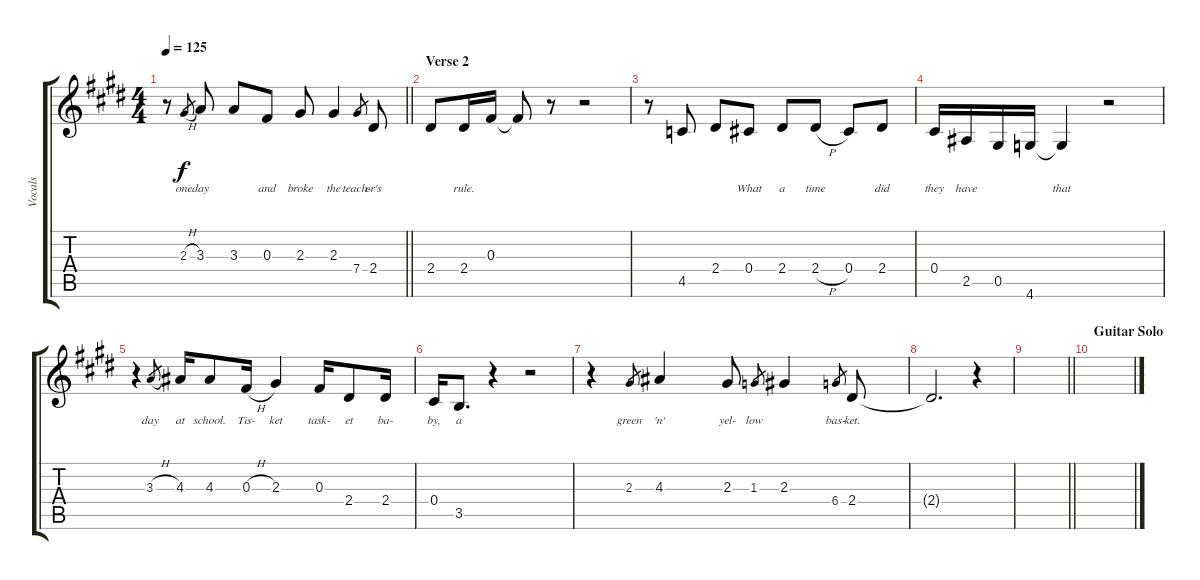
\track ("Vocals" "Vocals") {instrument electricguitarjazz}
\staff {score tabs}
\tuning (Eb4 Bb3 Gb3 Db3 Ab2 Eb2) {hide}
\ts (4 4)
\tempo 125
\clef g2
\barLineRight lightlight
\ks e
r.8{dy f} 2.3{h}.8{lyrics (0 "one") lyrics (1 "") lyrics (2 "") lyrics (3 "") lyrics (4 "") gr} 3.3.8{lyrics (0 "day") lyrics (1 "") lyrics (2 "") lyrics (3 "") lyrics (4 "")} 3.3.8{lyrics (0 "") lyrics (1 "") lyrics (2 "") lyrics (3 "") lyrics (4 "")} 0.3.8{lyrics (0 "and") lyrics (1 "") lyrics (2 "") lyrics (3 "") lyrics (4 "")} 2.3.8{lyrics (0 "broke") lyrics (1 "") lyrics (2 "") lyrics (3 "") lyrics (4 "")} 2.3.4{lyrics (0 "the") lyrics (1 "") lyrics (2 "") lyrics (3 "") lyrics (4 "")} 7.4.8{lyrics (0 "teach-") lyrics (1 "") lyrics (2 "") lyrics (3 "") lyrics (4 "") gr} 2.4.8{lyrics (0 "er's") lyrics (1 "") lyrics (2 "") lyrics (3 "") lyrics (4 "")} |
\section ("" "Verse 2")
2.4.8{lyrics (0 "") lyrics (1 "") lyrics (2 "") lyrics (3 "") lyrics (4 "")} 2.4.16{lyrics (0 "rule.") lyrics (1 "") lyrics (2 "") lyrics (3 "") lyrics (4 "")} 0.3.16{lyrics (0 "") lyrics (1 "") lyrics (2 "") lyrics (3 "") lyrics (4 "")} 0.3{t}.8{lyrics (0 "") lyrics (1 "") lyrics (2 "") lyrics (3 "") lyrics (4 "")} r.8 r.2 |
r.8 4.5.8{lyrics (0 "") lyrics (1 "") lyrics (2 "") lyrics (3 "") lyrics (4 "")} 2.4.8{lyrics (0 "") lyrics (1 "") lyrics (2 "") lyrics (3 "") lyrics (4 "")} 0.4.8{lyrics (0 "What") lyrics (1 "") lyrics (2 "") lyrics (3 "") lyrics (4 "")} 2.4.8{lyrics (0 "a") lyrics (1 "") lyrics (2 "") lyrics (3 "") lyrics (4 "")} 2.4{h}.8{lyrics (0 "time") lyrics (1 "") lyrics (2 "") lyrics (3 "") lyrics (4 "")} 0.4.8{lyrics (0 "") lyrics (1 "") lyrics (2 "") lyrics (3 "") lyrics (4 "")} 2.4.8{lyrics (0 "did") lyrics (1 "") lyrics (2 "") lyrics (3 "") lyrics (4 "")} |
0.4.16{lyrics (0 "they") lyrics (1 "") lyrics (2 "") lyrics (3 "") lyrics (4 "")} 2.5.16{lyrics (0 "have") lyrics (1 "") lyrics (2 "") lyrics (3 "") lyrics (4 "")} 0.5.16{lyrics (0 "") lyrics (1 "") lyrics (2 "") lyrics (3 "") lyrics (4 "")} 4.6.16{lyrics (0 "") lyrics (1 "") lyrics (2 "") lyrics (3 "") lyrics (4 "")} 4.6{t}.4{lyrics (0 "that") lyrics (1 "") lyrics (2 "") lyrics (3 "") lyrics (4 "")} r.2 |
r.4 3.3{h}.8{lyrics (0 "day") lyrics (1 "") lyrics (2 "") lyrics (3 "") lyrics (4 "") gr} 4.3.16{lyrics (0 "at") lyrics (1 "") lyrics (2 "") lyrics (3 "") lyrics (4 "")} 4.3.8{lyrics (0 "school.") lyrics (1 "") lyrics (2 "") lyrics (3 "") lyrics (4 "")} 0.3{h}.16{lyrics (0 "Tis-") lyrics (1 "") lyrics (2 "") lyrics (3 "") lyrics (4 "")} 2.3.4{lyrics (0 "ket") lyrics (1 "") lyrics (2 "") lyrics (3 "") lyrics (4 "")} 0.3.16{lyrics (0 "task-") lyrics (1 "") lyrics (2 "") lyrics (3 "") lyrics (4 "")} 2.4.8{lyrics (0 "et") lyrics (1 "") lyrics (2 "") lyrics (3 "") lyrics (4 "")} 2.4.16{lyrics (0 "ba-") lyrics (1 "") lyrics (2 "") lyrics (3 "") lyrics (4 "")} |
0.4.16{lyrics (0 "by,") lyrics (1 "") lyrics (2 "") lyrics (3 "") lyrics (4 "")} 3.5.8{d lyrics (0 "a") lyrics (1 "") lyrics (2 "") lyrics (3 "") lyrics (4 "")} r.4 r.2 |
r.4 2.3.8{lyrics (0 "green") lyrics (1 "") lyrics (2 "") lyrics (3 "") lyrics (4 "") gr} 4.3.4{lyrics (0 "'n'") lyrics (1 "") lyrics (2 "") lyrics (3 "") lyrics (4 "")} 2.3.8{lyrics (0 "yel-") lyrics (1 "") lyrics (2 "") lyrics (3 "") lyrics (4 "")} 1.3.8{lyrics (0 "low") lyrics (1 "") lyrics (2 "") lyrics (3 "") lyrics (4 "") gr} 2.3.4{lyrics (0 "") lyrics (1 "") lyrics (2 "") lyrics (3 "") lyrics (4 "")} 6.4.8{lyrics (0 "bas-") lyrics (1 "") lyrics (2 "") lyrics (3 "") lyrics (4 "") gr} 2.4.8{lyrics (0 "ket.") lyrics (1 "") lyrics (2 "") lyrics (3 "") lyrics (4 "")} |
2.4{t}.2{d lyrics (0 "") lyrics (1 "") lyrics (2 "") lyrics (3 "") lyrics (4 "")} r.4 |
\barLineRight lightlight
|
\section ("" "Guitar Solo")
